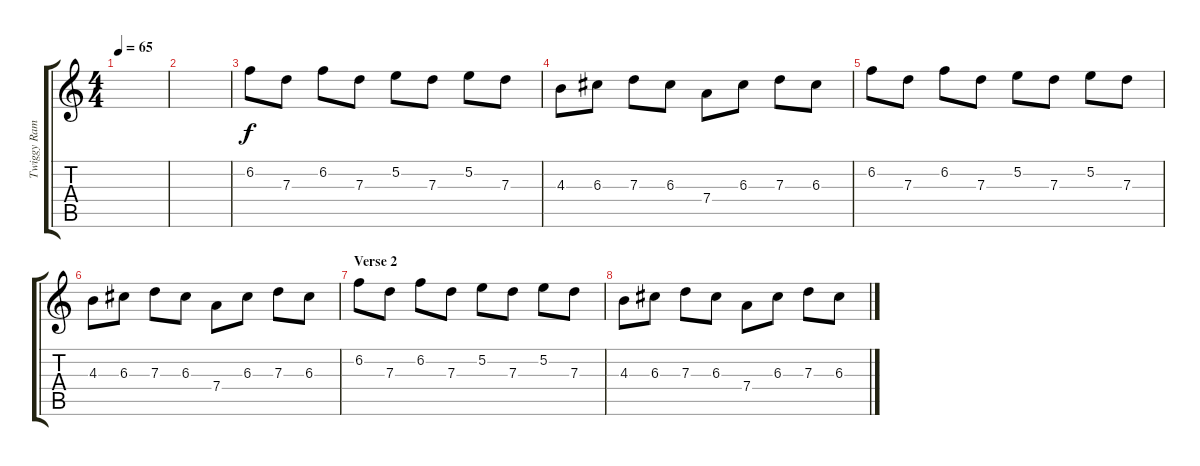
\track ("Twiggy Ramirez [Guitar]" "Twiggy Ram") {instrument acousticguitarnylon}
\staff {score tabs}
\tuning (E4 B3 G3 D3 D2 B1) {hide}
\ts (4 4)
\tempo 65
\clef g2
\ks c
|
|
6.2.8 7.3.8 6.2.8 7.3.8 5.2.8 7.3.8 5.2.8 7.3.8 |
4.3.8 6.3.8 7.3.8 6.3.8 7.4.8 6.3.8 7.3.8 6.3.8 |
6.2.8 7.3.8 6.2.8 7.3.8 5.2.8 7.3.8 5.2.8 7.3.8 |
4.3.8 6.3.8 7.3.8 6.3.8 7.4.8 6.3.8 7.3.8 6.3.8 |
\section ("" "Verse 2")
6.2.8 7.3.8 6.2.8 7.3.8 5.2.8 7.3.8 5.2.8 7.3.8 |
4.3.8 6.3.8 7.3.8 6.3.8 7.4.8 6.3.8 7.3.8 6.3.8
